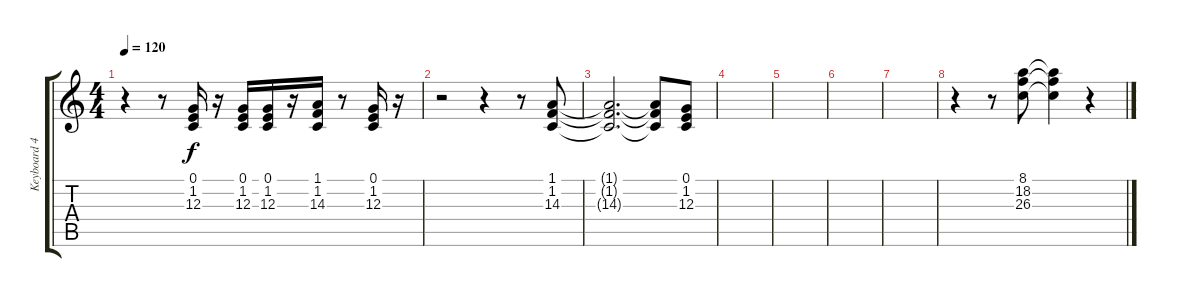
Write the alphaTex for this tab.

\track ("Keyboard 4" "Keyboard 4") {instrument synthbrass1}
\staff {score tabs}
\tuning (E4 B3 G3 D3 A2 E2) {hide}
\ts (4 4)
\tempo 120
\clef g2
\ks c
r.4{dy f} r.8 (0.1 1.2 12.3).16 r.16 (0.1 1.2 12.3).16 (0.1 1.2 12.3).16 r.16 (1.1 1.2 14.3).16 r.8 (0.1 1.2 12.3).16 r.16 |
r.2 r.4 r.8 (1.1 1.2 14.3).8 |
(1.1{t} 1.2{t} 14.3{t}).2{d} (1.1{t} 1.2{t} 14.3{t}).8 (0.1 1.2 12.3).8 |
|
|
|
|
r.4 r.8 (8.1 18.2 26.3).8 (8.1{t} 18.2{t} 26.3{t}).4 r.4
